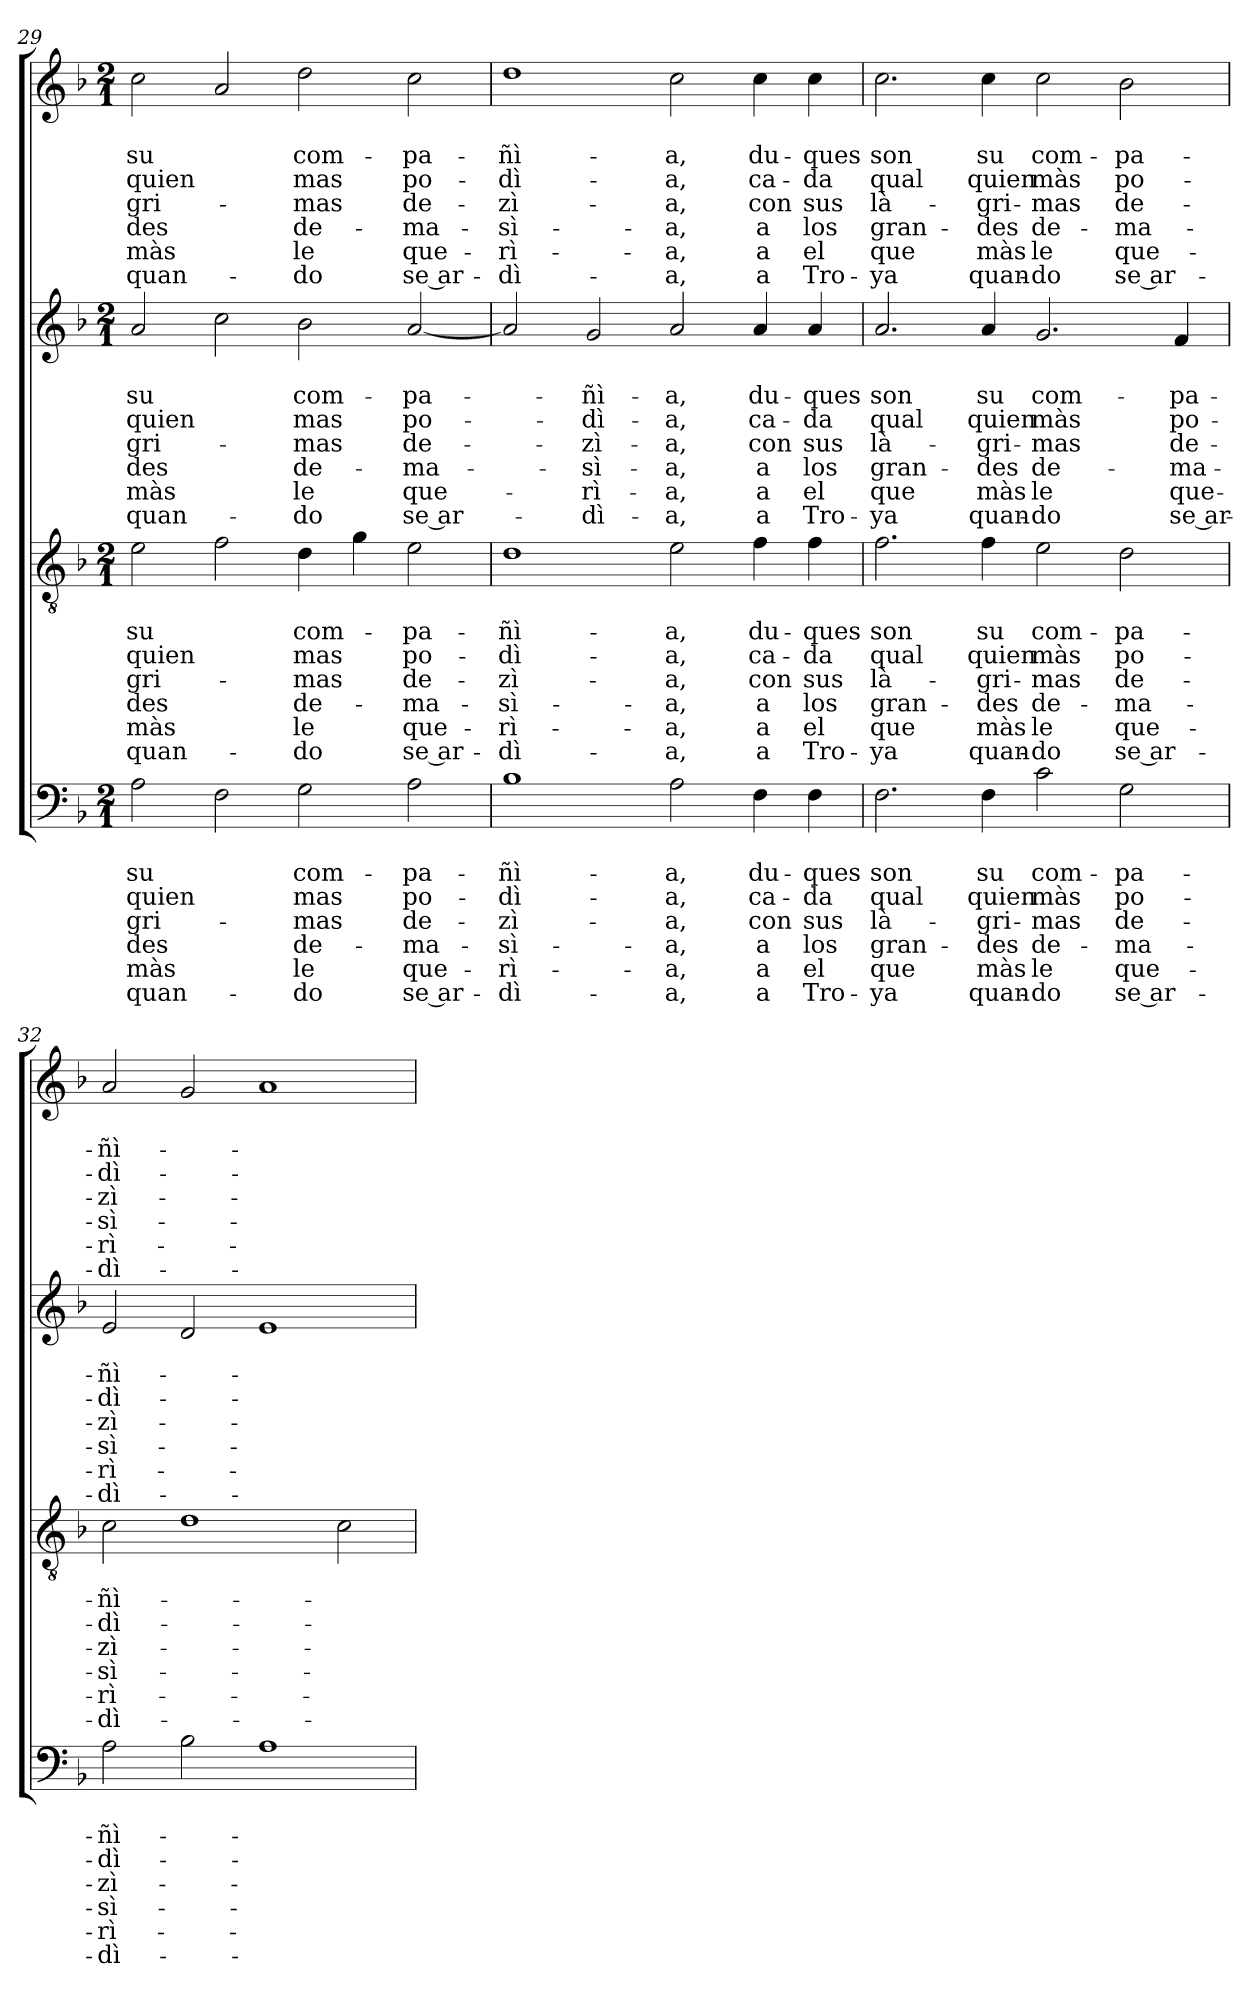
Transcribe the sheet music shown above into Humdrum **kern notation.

**kern	**text	**text	**text	**text	**text	**text	**text	**kern	**text	**text	**text	**text	**text	**text	**text	**kern	**text	**text	**text	**text	**text	**text	**text	**kern	**text	**text	**text	**text	**text	**text	**text
*part4	*part4	*part4	*part4	*part4	*part4	*part4	*part4	*part3	*part3	*part3	*part3	*part3	*part3	*part3	*part3	*part2	*part2	*part2	*part2	*part2	*part2	*part2	*part2	*part1	*part1	*part1	*part1	*part1	*part1	*part1	*part1
*staff4	*staff4	*staff4	*staff4	*staff4	*staff4	*staff4	*staff4	*staff3	*staff3	*staff3	*staff3	*staff3	*staff3	*staff3	*staff3	*staff2	*staff2	*staff2	*staff2	*staff2	*staff2	*staff2	*staff2	*staff1	*staff1	*staff1	*staff1	*staff1	*staff1	*staff1	*staff1
*clefF4	*	*	*	*	*	*	*	*clefGv2	*	*	*	*	*	*	*	*clefG2	*	*	*	*	*	*	*	*clefG2	*	*	*	*	*	*	*
*k[b-]	*	*	*	*	*	*	*	*k[b-]	*	*	*	*	*	*	*	*k[b-]	*	*	*	*	*	*	*	*k[b-]	*	*	*	*	*	*	*
*M2/1	*	*	*	*	*	*	*	*M2/1	*	*	*	*	*	*	*	*M2/1	*	*	*	*	*	*	*	*M2/1	*	*	*	*	*	*	*
=29	=29	=29	=29	=29	=29	=29	=29	=29	=29	=29	=29	=29	=29	=29	=29	=29	=29	=29	=29	=29	=29	=29	=29	=29	=29	=29	=29	=29	=29	=29	=29
!	!	!LO:LY:b	!LO:LY:b	!LO:LY:b	!LO:LY:b	!LO:LY:b	!LO:LY:b	!	!	!LO:LY:b	!LO:LY:b	!LO:LY:b	!LO:LY:b	!LO:LY:b	!LO:LY:b	!	!	!LO:LY:b	!LO:LY:b	!LO:LY:b	!LO:LY:b	!LO:LY:b	!LO:LY:b	!	!	!LO:LY:b	!LO:LY:b	!LO:LY:b	!LO:LY:b	!LO:LY:b	!LO:LY:b
2A\	.	su	quien	-gri-	-des	màs	quan-	2e\	.	su	quien	-gri-	-des	màs	quan-	2a/	.	su	quien	-gri-	-des	màs	quan-	2cc\	.	su	quien	-gri-	-des	màs	quan-
2F\	.	.	.	.	.	.	.	2f\	.	.	.	.	.	.	.	2cc\	.	.	.	.	.	.	.	2a/	.	.	.	.	.	.	.
!	!	!LO:LY:b	!LO:LY:b	!LO:LY:b	!LO:LY:b	!LO:LY:b	!LO:LY:b	!	!	!LO:LY:b	!LO:LY:b	!LO:LY:b	!LO:LY:b	!LO:LY:b	!LO:LY:b	!	!	!LO:LY:b	!LO:LY:b	!LO:LY:b	!LO:LY:b	!LO:LY:b	!LO:LY:b	!	!	!LO:LY:b	!LO:LY:b	!LO:LY:b	!LO:LY:b	!LO:LY:b	!LO:LY:b
2G\	.	com-	mas	-mas	de-	le	-do	4d\	.	com-	mas	-mas	de-	le	-do	2b-\	.	com-	mas	-mas	de-	le	-do	2dd\	.	com-	mas	-mas	de-	le	-do
.	.	.	.	.	.	.	.	4g\	.	.	.	.	.	.	.	.	.	.	.	.	.	.	.	.	.	.	.	.	.	.	.
!	!	!LO:LY:b	!LO:LY:b	!LO:LY:b	!LO:LY:b	!LO:LY:b	!LO:LY:b	!	!	!LO:LY:b	!LO:LY:b	!LO:LY:b	!LO:LY:b	!LO:LY:b	!LO:LY:b	!	!	!LO:LY:b	!LO:LY:b	!LO:LY:b	!LO:LY:b	!LO:LY:b	!LO:LY:b	!	!	!LO:LY:b	!LO:LY:b	!LO:LY:b	!LO:LY:b	!LO:LY:b	!LO:LY:b
2A\	.	-pa-	po-	de-	-ma-	que-	se ar-	2e\	.	-pa-	po-	de-	-ma-	que-	se ar-	[2a/	.	-pa-	po-	de-	-ma-	que-	se ar-	2cc\	.	-pa-	po-	de-	-ma-	que-	se ar-
!!LO:PB:g=z
=30	=30	=30	=30	=30	=30	=30	=30	=30	=30	=30	=30	=30	=30	=30	=30	=30	=30	=30	=30	=30	=30	=30	=30	=30	=30	=30	=30	=30	=30	=30	=30
!	!	!LO:LY:b	!LO:LY:b	!LO:LY:b	!LO:LY:b	!LO:LY:b	!LO:LY:b	!	!	!LO:LY:b	!LO:LY:b	!LO:LY:b	!LO:LY:b	!LO:LY:b	!LO:LY:b	!	!	!	!	!	!	!	!	!	!	!LO:LY:b	!LO:LY:b	!LO:LY:b	!LO:LY:b	!LO:LY:b	!LO:LY:b
1B-	.	-ñì-	-dì-	-zì-	-sì-	-rì-	-dì-	1d	.	-ñì-	-dì-	-zì-	-sì-	-rì-	-dì-	2a/]	.	.	.	.	.	.	.	1dd	.	-ñì-	-dì-	-zì-	-sì-	-rì-	-dì-
!	!	!	!	!	!	!	!	!	!	!	!	!	!	!	!	!	!	!LO:LY:b	!LO:LY:b	!LO:LY:b	!LO:LY:b	!LO:LY:b	!LO:LY:b	!	!	!	!	!	!	!	!
.	.	.	.	.	.	.	.	.	.	.	.	.	.	.	.	2g/	.	-ñì-	-dì-	-zì-	-sì-	-rì-	-dì-	.	.	.	.	.	.	.	.
!	!	!LO:LY:b	!LO:LY:b	!LO:LY:b	!LO:LY:b	!LO:LY:b	!LO:LY:b	!	!	!LO:LY:b	!LO:LY:b	!LO:LY:b	!LO:LY:b	!LO:LY:b	!LO:LY:b	!	!	!LO:LY:b	!LO:LY:b	!LO:LY:b	!LO:LY:b	!LO:LY:b	!LO:LY:b	!	!	!LO:LY:b	!LO:LY:b	!LO:LY:b	!LO:LY:b	!LO:LY:b	!LO:LY:b
2A\	.	-a,	-a,	-a,	-a,	-a,	-a,	2e\	.	-a,	-a,	-a,	-a,	-a,	-a,	2a/	.	-a,	-a,	-a,	-a,	-a,	-a,	2cc\	.	-a,	-a,	-a,	-a,	-a,	-a,
!	!	!LO:LY:b	!LO:LY:b	!LO:LY:b	!LO:LY:b	!LO:LY:b	!LO:LY:b	!	!	!LO:LY:b	!LO:LY:b	!LO:LY:b	!LO:LY:b	!LO:LY:b	!LO:LY:b	!	!	!LO:LY:b	!LO:LY:b	!LO:LY:b	!LO:LY:b	!LO:LY:b	!LO:LY:b	!	!	!LO:LY:b	!LO:LY:b	!LO:LY:b	!LO:LY:b	!LO:LY:b	!LO:LY:b
4F\	.	du-	ca-	con	a	a	a	4f\	.	du-	ca-	con	a	a	a	4a/	.	du-	ca-	con	a	a	a	4cc\	.	du-	ca-	con	a	a	a
!	!	!LO:LY:b	!LO:LY:b	!LO:LY:b	!LO:LY:b	!LO:LY:b	!LO:LY:b	!	!	!LO:LY:b	!LO:LY:b	!LO:LY:b	!LO:LY:b	!LO:LY:b	!LO:LY:b	!	!	!LO:LY:b	!LO:LY:b	!LO:LY:b	!LO:LY:b	!LO:LY:b	!LO:LY:b	!	!	!LO:LY:b	!LO:LY:b	!LO:LY:b	!LO:LY:b	!LO:LY:b	!LO:LY:b
4F\	.	-ques	-da	sus	los	el	Tro-	4f\	.	-ques	-da	sus	los	el	Tro-	4a/	.	-ques	-da	sus	los	el	Tro-	4cc\	.	-ques	-da	sus	los	el	Tro-
!!LO:PB:g=z
=31	=31	=31	=31	=31	=31	=31	=31	=31	=31	=31	=31	=31	=31	=31	=31	=31	=31	=31	=31	=31	=31	=31	=31	=31	=31	=31	=31	=31	=31	=31	=31
!	!	!LO:LY:b	!LO:LY:b	!LO:LY:b	!LO:LY:b	!LO:LY:b	!LO:LY:b	!	!	!LO:LY:b	!LO:LY:b	!LO:LY:b	!LO:LY:b	!LO:LY:b	!LO:LY:b	!	!	!LO:LY:b	!LO:LY:b	!LO:LY:b	!LO:LY:b	!LO:LY:b	!LO:LY:b	!	!	!LO:LY:b	!LO:LY:b	!LO:LY:b	!LO:LY:b	!LO:LY:b	!LO:LY:b
2.F\	.	son	qual	là-	gran-	que	-ya	2.f\	.	son	qual	là-	gran-	que	-ya	2.a/	.	son	qual	là-	gran-	que	-ya	2.cc\	.	son	qual	là-	gran-	que	-ya
!	!	!LO:LY:b	!LO:LY:b	!LO:LY:b	!LO:LY:b	!LO:LY:b	!LO:LY:b	!	!	!LO:LY:b	!LO:LY:b	!LO:LY:b	!LO:LY:b	!LO:LY:b	!LO:LY:b	!	!	!LO:LY:b	!LO:LY:b	!LO:LY:b	!LO:LY:b	!LO:LY:b	!LO:LY:b	!	!	!LO:LY:b	!LO:LY:b	!LO:LY:b	!LO:LY:b	!LO:LY:b	!LO:LY:b
4F\	.	su	quien	-gri-	-des	màs	quan-	4f\	.	su	quien	-gri-	-des	màs	quan-	4a/	.	su	quien	-gri-	-des	màs	quan-	4cc\	.	su	quien	-gri-	-des	màs	quan-
!	!	!LO:LY:b	!LO:LY:b	!LO:LY:b	!LO:LY:b	!LO:LY:b	!LO:LY:b	!	!	!LO:LY:b	!LO:LY:b	!LO:LY:b	!LO:LY:b	!LO:LY:b	!LO:LY:b	!	!	!LO:LY:b	!LO:LY:b	!LO:LY:b	!LO:LY:b	!LO:LY:b	!LO:LY:b	!	!	!LO:LY:b	!LO:LY:b	!LO:LY:b	!LO:LY:b	!LO:LY:b	!LO:LY:b
2c\	.	com-	màs	-mas	de-	le	-do	2e\	.	com-	màs	-mas	de-	le	-do	2.g/	.	com-	màs	-mas	de-	le	-do	2cc\	.	com-	màs	-mas	de-	le	-do
!	!	!LO:LY:b	!LO:LY:b	!LO:LY:b	!LO:LY:b	!LO:LY:b	!LO:LY:b	!	!	!LO:LY:b	!LO:LY:b	!LO:LY:b	!LO:LY:b	!LO:LY:b	!LO:LY:b	!	!	!	!	!	!	!	!	!	!	!LO:LY:b	!LO:LY:b	!LO:LY:b	!LO:LY:b	!LO:LY:b	!LO:LY:b
2G\	.	-pa-	po-	de-	-ma-	que-	se ar-	2d\	.	-pa-	po-	de-	-ma-	que-	se ar-	.	.	.	.	.	.	.	.	2b-\	.	-pa-	po-	de-	-ma-	que-	se ar-
!	!	!	!	!	!	!	!	!	!	!	!	!	!	!	!	!	!	!LO:LY:b	!LO:LY:b	!LO:LY:b	!LO:LY:b	!LO:LY:b	!LO:LY:b	!	!	!	!	!	!	!	!
.	.	.	.	.	.	.	.	.	.	.	.	.	.	.	.	4f/	.	-pa-	po-	de-	-ma-	que-	se ar-	.	.	.	.	.	.	.	.
=32	=32	=32	=32	=32	=32	=32	=32	=32	=32	=32	=32	=32	=32	=32	=32	=32	=32	=32	=32	=32	=32	=32	=32	=32	=32	=32	=32	=32	=32	=32	=32
!	!	!LO:LY:b	!LO:LY:b	!LO:LY:b	!LO:LY:b	!LO:LY:b	!LO:LY:b	!	!	!LO:LY:b	!LO:LY:b	!LO:LY:b	!LO:LY:b	!LO:LY:b	!LO:LY:b	!	!	!LO:LY:b	!LO:LY:b	!LO:LY:b	!LO:LY:b	!LO:LY:b	!LO:LY:b	!	!	!LO:LY:b	!LO:LY:b	!LO:LY:b	!LO:LY:b	!LO:LY:b	!LO:LY:b
2A\	.	-ñì-	-dì-	-zì-	-sì-	-rì-	-dì-	2c\	.	-ñì-	-dì-	-zì-	-sì-	-rì-	-dì-	2e/	.	-ñì-	-dì-	-zì-	-sì-	-rì-	-dì-	2a/	.	-ñì-	-dì-	-zì-	-sì-	-rì-	-dì-
2B-\	.	.	.	.	.	.	.	1d	.	.	.	.	.	.	.	2d/	.	.	.	.	.	.	.	2g/	.	.	.	.	.	.	.
1A	.	.	.	.	.	.	.	.	.	.	.	.	.	.	.	1e	.	.	.	.	.	.	.	1a	.	.	.	.	.	.	.
.	.	.	.	.	.	.	.	2c\	.	.	.	.	.	.	.	.	.	.	.	.	.	.	.	.	.	.	.	.	.	.	.
=	=	=	=	=	=	=	=	=	=	=	=	=	=	=	=	=	=	=	=	=	=	=	=	=	=	=	=	=	=	=	=
*-	*-	*-	*-	*-	*-	*-	*-	*-	*-	*-	*-	*-	*-	*-	*-	*-	*-	*-	*-	*-	*-	*-	*-	*-	*-	*-	*-	*-	*-	*-	*-
